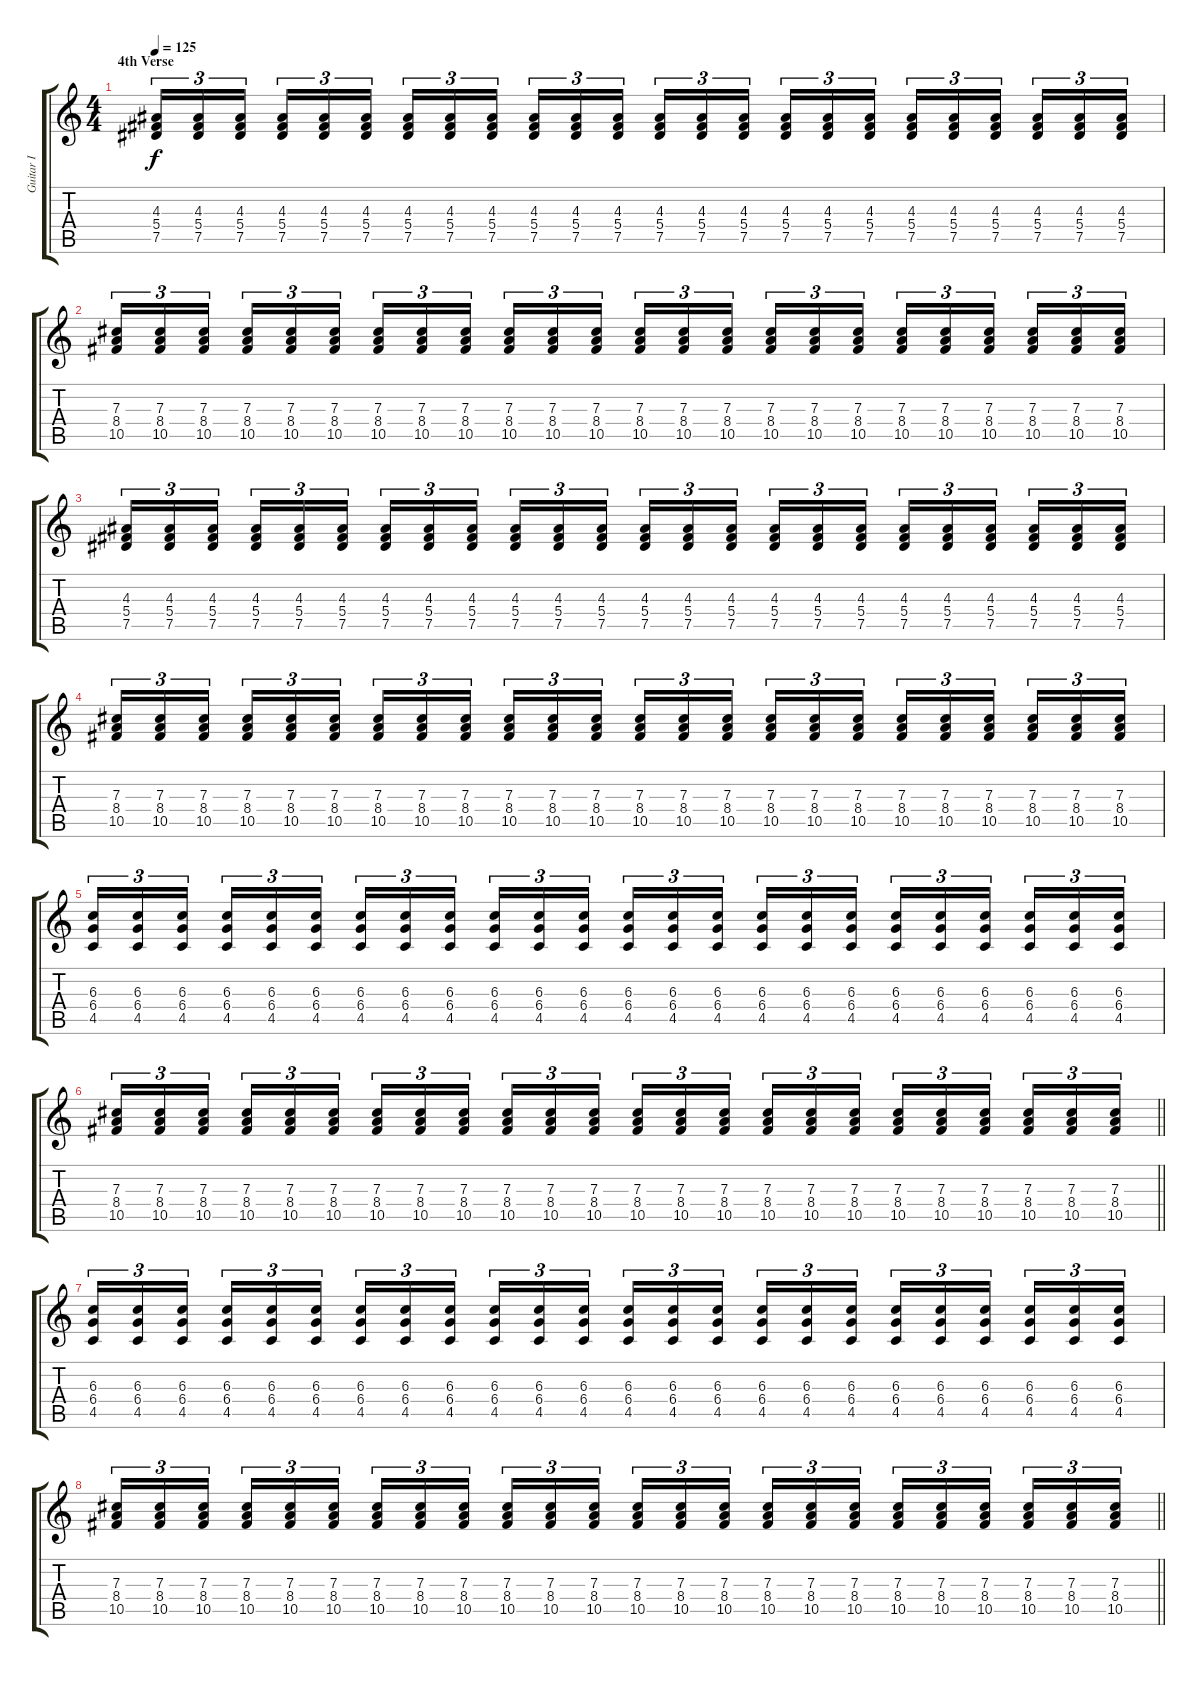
\track ("Guitar I" "Guitar I") {instrument distortionguitar}
\staff {score tabs}
\tuning (Eb4 Bb3 Gb3 Db3 Ab2 Eb2) {hide}
\ts (4 4)
\section ("" "4th Verse")
\tempo 125
\clef g2
\ks c
(4.3 5.4 7.5).16{tu (3 2) dy f} (4.3 5.4 7.5).16{tu (3 2)} (4.3 5.4 7.5).16{tu (3 2) beam splitsecondary} (4.3 5.4 7.5).16{tu (3 2)} (4.3 5.4 7.5).16{tu (3 2)} (4.3 5.4 7.5).16{tu (3 2)} (4.3 5.4 7.5).16{tu (3 2)} (4.3 5.4 7.5).16{tu (3 2)} (4.3 5.4 7.5).16{tu (3 2) beam splitsecondary} (4.3 5.4 7.5).16{tu (3 2)} (4.3 5.4 7.5).16{tu (3 2)} (4.3 5.4 7.5).16{tu (3 2)} (4.3 5.4 7.5).16{tu (3 2)} (4.3 5.4 7.5).16{tu (3 2)} (4.3 5.4 7.5).16{tu (3 2) beam splitsecondary} (4.3 5.4 7.5).16{tu (3 2)} (4.3 5.4 7.5).16{tu (3 2)} (4.3 5.4 7.5).16{tu (3 2)} (4.3 5.4 7.5).16{tu (3 2)} (4.3 5.4 7.5).16{tu (3 2)} (4.3 5.4 7.5).16{tu (3 2) beam splitsecondary} (4.3 5.4 7.5).16{tu (3 2)} (4.3 5.4 7.5).16{tu (3 2)} (4.3 5.4 7.5).16{tu (3 2)} |
(7.3 8.4 10.5).16{tu (3 2)} (7.3 8.4 10.5).16{tu (3 2)} (7.3 8.4 10.5).16{tu (3 2) beam splitsecondary} (7.3 8.4 10.5).16{tu (3 2)} (7.3 8.4 10.5).16{tu (3 2)} (7.3 8.4 10.5).16{tu (3 2)} (7.3 8.4 10.5).16{tu (3 2)} (7.3 8.4 10.5).16{tu (3 2)} (7.3 8.4 10.5).16{tu (3 2) beam splitsecondary} (7.3 8.4 10.5).16{tu (3 2)} (7.3 8.4 10.5).16{tu (3 2)} (7.3 8.4 10.5).16{tu (3 2)} (7.3 8.4 10.5).16{tu (3 2)} (7.3 8.4 10.5).16{tu (3 2)} (7.3 8.4 10.5).16{tu (3 2) beam splitsecondary} (7.3 8.4 10.5).16{tu (3 2)} (7.3 8.4 10.5).16{tu (3 2)} (7.3 8.4 10.5).16{tu (3 2)} (7.3 8.4 10.5).16{tu (3 2)} (7.3 8.4 10.5).16{tu (3 2)} (7.3 8.4 10.5).16{tu (3 2) beam splitsecondary} (7.3 8.4 10.5).16{tu (3 2)} (7.3 8.4 10.5).16{tu (3 2)} (7.3 8.4 10.5).16{tu (3 2)} |
(4.3 5.4 7.5).16{tu (3 2)} (4.3 5.4 7.5).16{tu (3 2)} (4.3 5.4 7.5).16{tu (3 2) beam splitsecondary} (4.3 5.4 7.5).16{tu (3 2)} (4.3 5.4 7.5).16{tu (3 2)} (4.3 5.4 7.5).16{tu (3 2)} (4.3 5.4 7.5).16{tu (3 2)} (4.3 5.4 7.5).16{tu (3 2)} (4.3 5.4 7.5).16{tu (3 2) beam splitsecondary} (4.3 5.4 7.5).16{tu (3 2)} (4.3 5.4 7.5).16{tu (3 2)} (4.3 5.4 7.5).16{tu (3 2)} (4.3 5.4 7.5).16{tu (3 2)} (4.3 5.4 7.5).16{tu (3 2)} (4.3 5.4 7.5).16{tu (3 2) beam splitsecondary} (4.3 5.4 7.5).16{tu (3 2)} (4.3 5.4 7.5).16{tu (3 2)} (4.3 5.4 7.5).16{tu (3 2)} (4.3 5.4 7.5).16{tu (3 2)} (4.3 5.4 7.5).16{tu (3 2)} (4.3 5.4 7.5).16{tu (3 2) beam splitsecondary} (4.3 5.4 7.5).16{tu (3 2)} (4.3 5.4 7.5).16{tu (3 2)} (4.3 5.4 7.5).16{tu (3 2)} |
(7.3 8.4 10.5).16{tu (3 2)} (7.3 8.4 10.5).16{tu (3 2)} (7.3 8.4 10.5).16{tu (3 2) beam splitsecondary} (7.3 8.4 10.5).16{tu (3 2)} (7.3 8.4 10.5).16{tu (3 2)} (7.3 8.4 10.5).16{tu (3 2)} (7.3 8.4 10.5).16{tu (3 2)} (7.3 8.4 10.5).16{tu (3 2)} (7.3 8.4 10.5).16{tu (3 2) beam splitsecondary} (7.3 8.4 10.5).16{tu (3 2)} (7.3 8.4 10.5).16{tu (3 2)} (7.3 8.4 10.5).16{tu (3 2)} (7.3 8.4 10.5).16{tu (3 2)} (7.3 8.4 10.5).16{tu (3 2)} (7.3 8.4 10.5).16{tu (3 2) beam splitsecondary} (7.3 8.4 10.5).16{tu (3 2)} (7.3 8.4 10.5).16{tu (3 2)} (7.3 8.4 10.5).16{tu (3 2)} (7.3 8.4 10.5).16{tu (3 2)} (7.3 8.4 10.5).16{tu (3 2)} (7.3 8.4 10.5).16{tu (3 2) beam splitsecondary} (7.3 8.4 10.5).16{tu (3 2)} (7.3 8.4 10.5).16{tu (3 2)} (7.3 8.4 10.5).16{tu (3 2)} |
(6.3 6.4 4.5).16{tu (3 2)} (6.3 6.4 4.5).16{tu (3 2)} (6.3 6.4 4.5).16{tu (3 2) beam splitsecondary} (6.3 6.4 4.5).16{tu (3 2)} (6.3 6.4 4.5).16{tu (3 2)} (6.3 6.4 4.5).16{tu (3 2)} (6.3 6.4 4.5).16{tu (3 2)} (6.3 6.4 4.5).16{tu (3 2)} (6.3 6.4 4.5).16{tu (3 2) beam splitsecondary} (6.3 6.4 4.5).16{tu (3 2)} (6.3 6.4 4.5).16{tu (3 2)} (6.3 6.4 4.5).16{tu (3 2)} (6.3 6.4 4.5).16{tu (3 2)} (6.3 6.4 4.5).16{tu (3 2)} (6.3 6.4 4.5).16{tu (3 2) beam splitsecondary} (6.3 6.4 4.5).16{tu (3 2)} (6.3 6.4 4.5).16{tu (3 2)} (6.3 6.4 4.5).16{tu (3 2)} (6.3 6.4 4.5).16{tu (3 2)} (6.3 6.4 4.5).16{tu (3 2)} (6.3 6.4 4.5).16{tu (3 2) beam splitsecondary} (6.3 6.4 4.5).16{tu (3 2)} (6.3 6.4 4.5).16{tu (3 2)} (6.3 6.4 4.5).16{tu (3 2)} |
\barLineRight lightlight
(7.3 8.4 10.5).16{tu (3 2)} (7.3 8.4 10.5).16{tu (3 2)} (7.3 8.4 10.5).16{tu (3 2) beam splitsecondary} (7.3 8.4 10.5).16{tu (3 2)} (7.3 8.4 10.5).16{tu (3 2)} (7.3 8.4 10.5).16{tu (3 2)} (7.3 8.4 10.5).16{tu (3 2)} (7.3 8.4 10.5).16{tu (3 2)} (7.3 8.4 10.5).16{tu (3 2) beam splitsecondary} (7.3 8.4 10.5).16{tu (3 2)} (7.3 8.4 10.5).16{tu (3 2)} (7.3 8.4 10.5).16{tu (3 2)} (7.3 8.4 10.5).16{tu (3 2)} (7.3 8.4 10.5).16{tu (3 2)} (7.3 8.4 10.5).16{tu (3 2) beam splitsecondary} (7.3 8.4 10.5).16{tu (3 2)} (7.3 8.4 10.5).16{tu (3 2)} (7.3 8.4 10.5).16{tu (3 2)} (7.3 8.4 10.5).16{tu (3 2)} (7.3 8.4 10.5).16{tu (3 2)} (7.3 8.4 10.5).16{tu (3 2) beam splitsecondary} (7.3 8.4 10.5).16{tu (3 2)} (7.3 8.4 10.5).16{tu (3 2)} (7.3 8.4 10.5).16{tu (3 2)} |
(6.3 6.4 4.5).16{tu (3 2)} (6.3 6.4 4.5).16{tu (3 2)} (6.3 6.4 4.5).16{tu (3 2) beam splitsecondary} (6.3 6.4 4.5).16{tu (3 2)} (6.3 6.4 4.5).16{tu (3 2)} (6.3 6.4 4.5).16{tu (3 2)} (6.3 6.4 4.5).16{tu (3 2)} (6.3 6.4 4.5).16{tu (3 2)} (6.3 6.4 4.5).16{tu (3 2) beam splitsecondary} (6.3 6.4 4.5).16{tu (3 2)} (6.3 6.4 4.5).16{tu (3 2)} (6.3 6.4 4.5).16{tu (3 2)} (6.3 6.4 4.5).16{tu (3 2)} (6.3 6.4 4.5).16{tu (3 2)} (6.3 6.4 4.5).16{tu (3 2) beam splitsecondary} (6.3 6.4 4.5).16{tu (3 2)} (6.3 6.4 4.5).16{tu (3 2)} (6.3 6.4 4.5).16{tu (3 2)} (6.3 6.4 4.5).16{tu (3 2)} (6.3 6.4 4.5).16{tu (3 2)} (6.3 6.4 4.5).16{tu (3 2) beam splitsecondary} (6.3 6.4 4.5).16{tu (3 2)} (6.3 6.4 4.5).16{tu (3 2)} (6.3 6.4 4.5).16{tu (3 2)} |
\barLineRight lightlight
(7.3 8.4 10.5).16{tu (3 2)} (7.3 8.4 10.5).16{tu (3 2)} (7.3 8.4 10.5).16{tu (3 2) beam splitsecondary} (7.3 8.4 10.5).16{tu (3 2)} (7.3 8.4 10.5).16{tu (3 2)} (7.3 8.4 10.5).16{tu (3 2)} (7.3 8.4 10.5).16{tu (3 2)} (7.3 8.4 10.5).16{tu (3 2)} (7.3 8.4 10.5).16{tu (3 2) beam splitsecondary} (7.3 8.4 10.5).16{tu (3 2)} (7.3 8.4 10.5).16{tu (3 2)} (7.3 8.4 10.5).16{tu (3 2)} (7.3 8.4 10.5).16{tu (3 2)} (7.3 8.4 10.5).16{tu (3 2)} (7.3 8.4 10.5).16{tu (3 2) beam splitsecondary} (7.3 8.4 10.5).16{tu (3 2)} (7.3 8.4 10.5).16{tu (3 2)} (7.3 8.4 10.5).16{tu (3 2)} (7.3 8.4 10.5).16{tu (3 2)} (7.3 8.4 10.5).16{tu (3 2)} (7.3 8.4 10.5).16{tu (3 2) beam splitsecondary} (7.3 8.4 10.5).16{tu (3 2)} (7.3 8.4 10.5).16{tu (3 2)} (7.3 8.4 10.5).16{tu (3 2)}
